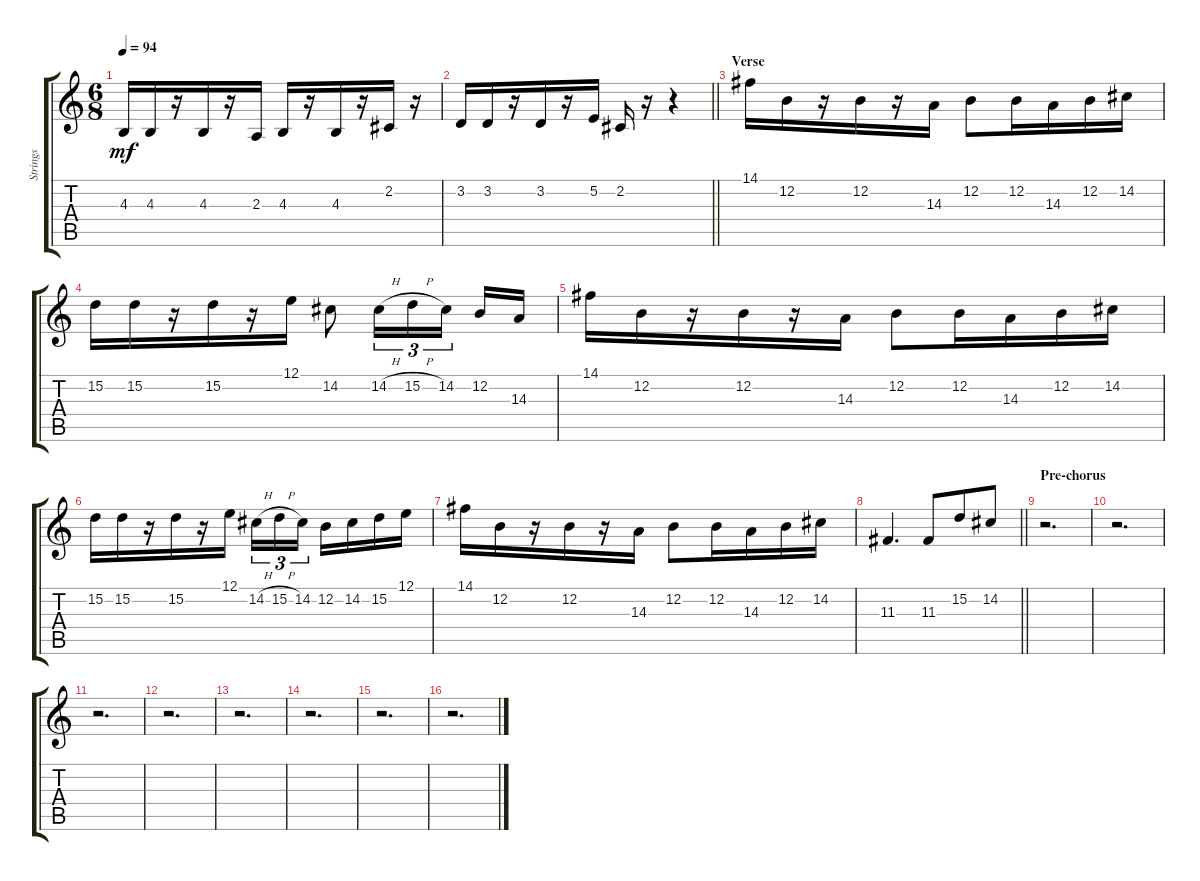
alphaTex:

\track ("Strings" "Strings") {instrument stringensemble1}
\staff {score tabs}
\tuning (E4 B3 G3 D3 A2 E2) {hide}
\ts (6 8)
\tempo 94
\clef g2
\ks c
4.3.16{dy mf} 4.3.16 r.16 4.3.16 r.16 2.3.16 4.3.16 r.16 4.3.16 r.16 2.2.16 r.16 |
\barLineRight lightlight
3.2.16 3.2.16 r.16 3.2.16 r.16 5.2.16 2.2.16 r.16 r.4 |
\section ("" "Verse")
14.1.16 12.2.16 r.16 12.2.16 r.16 14.3.16 12.2.8 12.2.16 14.3.16 12.2.16 14.2.16 |
15.2.16 15.2.16 r.16 15.2.16 r.16 12.1.16 14.2.8 14.2{h}.16{tu (3 2)} 15.2{h}.16{tu (3 2)} 14.2.16{tu (3 2)} 12.2.16 14.3.16 |
14.1.16 12.2.16 r.16 12.2.16 r.16 14.3.16 12.2.8 12.2.16 14.3.16 12.2.16 14.2.16 |
15.2.16 15.2.16 r.16 15.2.16 r.16 12.1.16 14.2{h}.16{tu (3 2)} 15.2{h}.16{tu (3 2)} 14.2.16{tu (3 2)} 12.2.16 14.2.16 15.2.16 12.1.16 |
14.1.16 12.2.16 r.16 12.2.16 r.16 14.3.16 12.2.8 12.2.16 14.3.16 12.2.16 14.2.16 |
\barLineRight lightlight
11.3.4{d} 11.3.8 15.2.8 14.2.8 |
\section ("" "Pre-chorus")
r.2{d} |
r.2{d} |
r.2{d} |
r.2{d} |
r.2{d} |
r.2{d} |
r.2{d} |
r.2{d}
